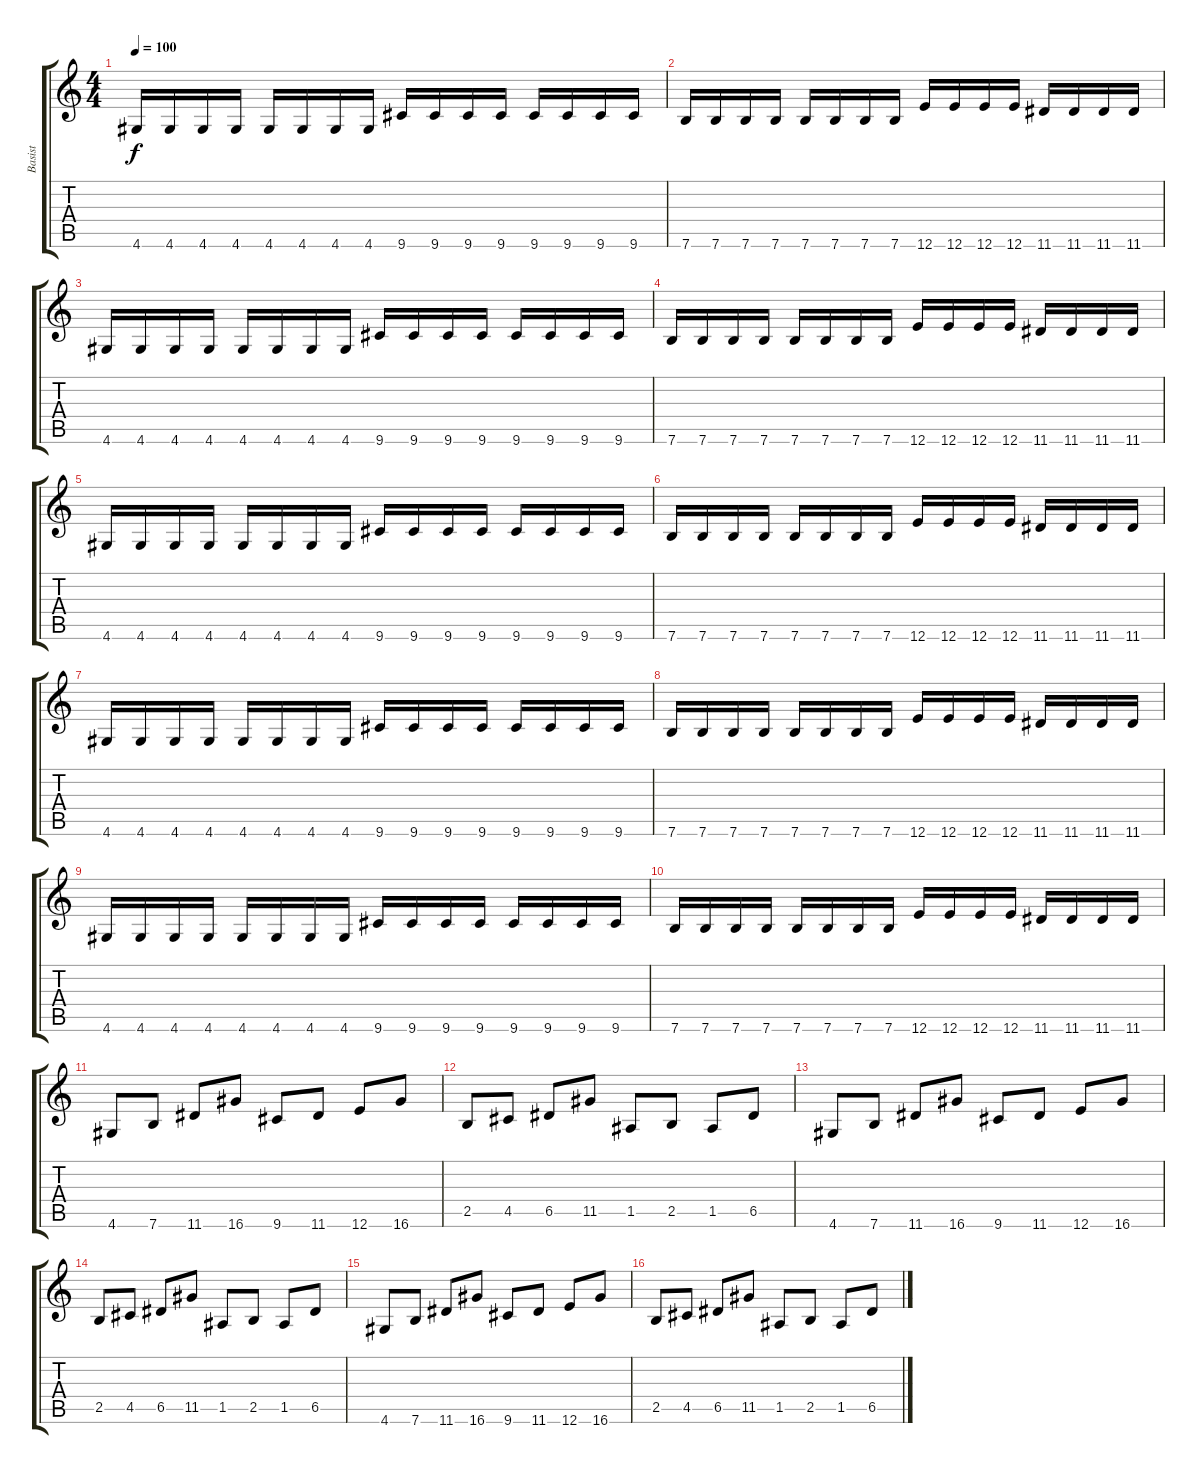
\track ("Basist" "Basist") {instrument electricbassfinger}
\staff {score tabs}
\tuning (E4 B3 G3 D3 A2 E2) {hide}
\ts (4 4)
\tempo 100
\clef g2
\ks c
4.6.16{dy f} 4.6.16 4.6.16 4.6.16 4.6.16 4.6.16 4.6.16 4.6.16 9.6.16 9.6.16 9.6.16 9.6.16 9.6.16 9.6.16 9.6.16 9.6.16 |
7.6.16 7.6.16 7.6.16 7.6.16 7.6.16 7.6.16 7.6.16 7.6.16 12.6.16 12.6.16 12.6.16 12.6.16 11.6.16 11.6.16 11.6.16 11.6.16 |
4.6.16 4.6.16 4.6.16 4.6.16 4.6.16 4.6.16 4.6.16 4.6.16 9.6.16 9.6.16 9.6.16 9.6.16 9.6.16 9.6.16 9.6.16 9.6.16 |
7.6.16 7.6.16 7.6.16 7.6.16 7.6.16 7.6.16 7.6.16 7.6.16 12.6.16 12.6.16 12.6.16 12.6.16 11.6.16 11.6.16 11.6.16 11.6.16 |
4.6.16 4.6.16 4.6.16 4.6.16 4.6.16 4.6.16 4.6.16 4.6.16 9.6.16 9.6.16 9.6.16 9.6.16 9.6.16 9.6.16 9.6.16 9.6.16 |
7.6.16 7.6.16 7.6.16 7.6.16 7.6.16 7.6.16 7.6.16 7.6.16 12.6.16 12.6.16 12.6.16 12.6.16 11.6.16 11.6.16 11.6.16 11.6.16 |
4.6.16 4.6.16 4.6.16 4.6.16 4.6.16 4.6.16 4.6.16 4.6.16 9.6.16 9.6.16 9.6.16 9.6.16 9.6.16 9.6.16 9.6.16 9.6.16 |
7.6.16 7.6.16 7.6.16 7.6.16 7.6.16 7.6.16 7.6.16 7.6.16 12.6.16 12.6.16 12.6.16 12.6.16 11.6.16 11.6.16 11.6.16 11.6.16 |
4.6.16 4.6.16 4.6.16 4.6.16 4.6.16 4.6.16 4.6.16 4.6.16 9.6.16 9.6.16 9.6.16 9.6.16 9.6.16 9.6.16 9.6.16 9.6.16 |
7.6.16 7.6.16 7.6.16 7.6.16 7.6.16 7.6.16 7.6.16 7.6.16 12.6.16 12.6.16 12.6.16 12.6.16 11.6.16 11.6.16 11.6.16 11.6.16 |
4.6.8{volume 16} 7.6.8 11.6.8 16.6.8 9.6.8 11.6.8 12.6.8 16.6.8 |
2.5.8 4.5.8 6.5.8 11.5.8 1.5.8 2.5.8 1.5.8 6.5.8 |
4.6.8 7.6.8 11.6.8 16.6.8 9.6.8 11.6.8 12.6.8 16.6.8 |
2.5.8 4.5.8 6.5.8 11.5.8 1.5.8 2.5.8 1.5.8 6.5.8 |
4.6.8 7.6.8 11.6.8 16.6.8 9.6.8 11.6.8 12.6.8 16.6.8 |
2.5.8 4.5.8 6.5.8 11.5.8 1.5.8 2.5.8 1.5.8 6.5.8
